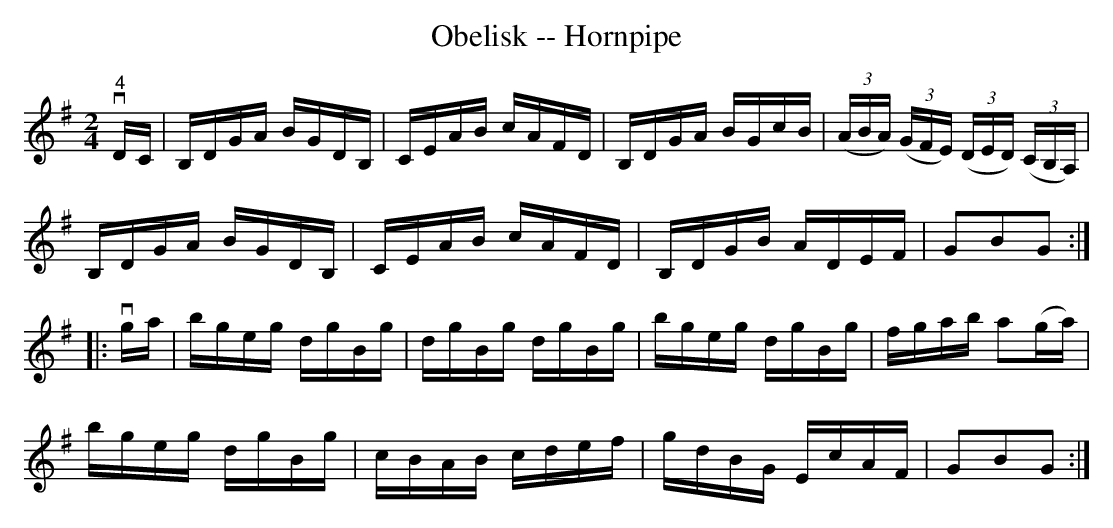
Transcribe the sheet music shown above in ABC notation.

X:1
T:Obelisk -- Hornpipe
M:2/4
L:1/16
K:G
v"4"DC|B,DGA BGDB,|CEAB cAFD|\
B,DGA BGcB|((3ABA) ((3GFE) ((3DED) ((3CB,A,)|
B,DGA BGDB,|CEAB cAFD|B,DGB ADEF|G2B2G2:|
|:vga|bgeg dgBg|dgBg dgBg|bgeg dgBg|fgab a2(ga)|
bgeg dgBg|cBAB cdef|gdBG EcAF|G2B2G2:|
